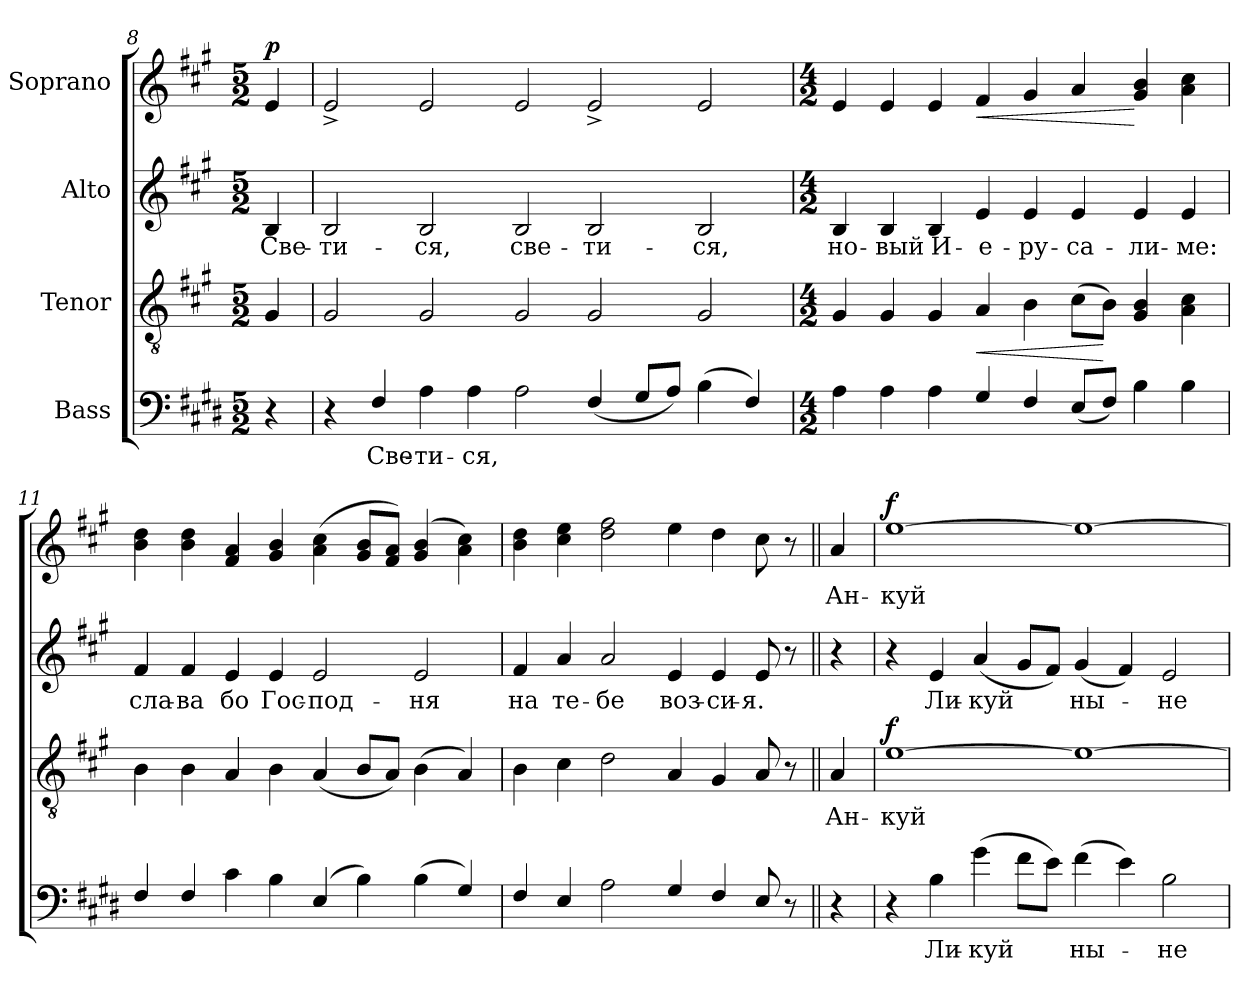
**kern	**text	**kern	**text	**dynam	**kern	**text	**kern	**text	**dynam
*part4	*part4	*part3	*part3	*part3	*part2	*part2	*part1	*part1	*part1
*staff4	*staff4	*staff3	*staff3	*staff3	*staff2	*staff2	*staff1	*staff1	*staff1
*I"Bass	*	*I"Tenor	*	*	*I"Alto	*	*I"Soprano	*	*
!!LO:LB:g=z
*clefF4	*	*clefGv2	*	*	*clefG2	*	*clefG2	*	*
*ITrd4c7	*	*	*	*	*	*	*	*	*
*k[f#c#g#]	*	*k[f#c#g#]	*	*	*k[f#c#g#]	*	*k[f#c#g#]	*	*
*M5/2	*	*M5/2	*	*	*M5/2	*	*M5/2	*	*
=8	=8	=8	=8	=8	=8	=8	=8	=8	=8
!	!	!	!	!	!	!LO:LY:b	!	!	!LO:DY:b
4r	.	4G#/	.	.	4B/	Све-	4e/	.	p
=9	=9	=9	=9	=9	=9	=9	=9	=9	=9
!	!	!	!	!	!	!LO:LY:b	!	!	!
4r	.	2G#/	.	.	2B/	-ти-	2e^/	.	.
!	!LO:LY:b	!	!	!	!	!	!	!	!
4BB/	Све-	.	.	.	.	.	.	.	.
!	!LO:LY:b	!	!	!	!	!LO:LY:b	!	!	!
4D\	-ти-	2G#/	.	.	2B/	-ся,	2e/	.	.
!	!LO:LY:b	!	!	!	!	!	!	!	!
4D\	-ся,	.	.	.	.	.	.	.	.
!	!	!	!	!	!	!LO:LY:b	!	!	!
2D\	.	2G#/	.	.	2B/	све-	2e/	.	.
!	!	!	!	!	!	!LO:LY:b	!	!	!
(<4BB/	.	2G#/	.	.	2B/	-ти-	2e^/	.	.
8C#/L	.	.	.	.	.	.	.	.	.
8D/J)	.	.	.	.	.	.	.	.	.
!	!	!	!	!	!	!LO:LY:b	!	!	!
(>4E\	.	2G#/	.	.	2B/	-ся,	2e/	.	.
4BB/)	.	.	.	.	.	.	.	.	.
=10	=10	=10	=10	=10	=10	=10	=10	=10	=10
*M4/2	*	*M4/2	*	*	*M4/2	*	*M4/2	*	*
!	!	!	!	!	!	!LO:LY:b	!	!	!
4D\	.	4G#/	.	.	4B/	но-	4e/	.	.
!	!	!	!	!	!	!LO:LY:b	!	!	!
4D\	.	4G#/	.	.	4B/	-вый	4e/	.	.
!	!	!	!	!	!	!LO:LY:b	!	!	!
4D\	.	4G#/	.	.	4B/	И-	4e/	.	.
!	!	!	!	!LO:HP:b	!	!LO:LY:b	!	!	!LO:HP:b
4C#/	.	4A/	.	<	4e/	-е-	4f#/	.	<
!	!	!	!	!	!	!LO:LY:b	!	!	!
4BB/	.	4B\	.	.	4e/	-ру-	4g#/	.	.
!	!	!	!	!	!	!LO:LY:b	!	!	!
(<8AA/L	.	(>8c#\L	.	.	4e/	-са-	4a/	.	.
8BB/J)	.	8B\J)	.	[	.	.	.	.	.
!	!	!	!	!	!	!LO:LY:b	!	!	!
4E\	.	4G#/ 4B/	.	.	4e/	-ли-	4g#/ 4b/	.	[
!	!	!	!	!	!	!LO:LY:b	!	!	!
4E\	.	4A\ 4c#\	.	.	4e/	-ме:	4a\ 4cc#\	.	.
!!LO:LB:g=z
=11	=11	=11	=11	=11	=11	=11	=11	=11	=11
!	!	!	!	!	!	!LO:LY:b	!	!	!
4BB/	.	4B\	.	.	4f#/	сла-	4b\ 4dd\	.	.
!	!	!	!	!	!	!LO:LY:b	!	!	!
4BB/	.	4B\	.	.	4f#/	-ва	4b\ 4dd\	.	.
!	!	!	!	!	!	!LO:LY:b	!	!	!
4F#\	.	4A/	.	.	4e/	бо	4f#/ 4a/	.	.
!	!	!	!	!	!	!LO:LY:b	!	!	!
4E\	.	4B\	.	.	4e/	Гос-	4g#/ 4b/	.	.
!	!	!	!	!	!	!LO:LY:b	!	!	!
(>4AA/	.	(<4A/	.	.	2e/	-под-	(>4a\ 4cc#\	.	.
4E\)	.	8B/L	.	.	.	.	8g#/ 8b/L	.	.
.	.	8A/J)	.	.	.	.	8f#/ 8a/J)	.	.
!	!	!	!	!	!	!LO:LY:b	!	!	!
(>4E\	.	(>4B\	.	.	2e/	-ня	(>4g#/ 4b/	.	.
4C#/)	.	4A/)	.	.	.	.	4a\ 4cc#\)	.	.
=12	=12	=12	=12	=12	=12	=12	=12	=12	=12
!	!	!	!	!	!	!LO:LY:b	!	!	!
4BB/	.	4B\	.	.	4f#/	на	4b\ 4dd\	.	.
!	!	!	!	!	!	!LO:LY:b	!	!	!
4AA/	.	4c#\	.	.	4a/	те-	4cc#\ 4ee\	.	.
!	!	!	!	!	!	!LO:LY:b	!	!	!
2D\	.	2d\	.	.	2a/	-бе	2dd\ 2ff#\	.	.
!	!	!	!	!	!	!LO:LY:b	!	!	!
4C#/	.	4A/	.	.	4e/	воз-	4ee\	.	.
!	!	!	!	!	!	!LO:LY:b	!	!	!
4BB/	.	4G#/	.	.	4e/	-си-	4dd\	.	.
!	!	!	!	!	!	!LO:LY:b	!	!	!
8AA/	.	8A/	.	.	8e/	-я.	8cc#\	.	.
8r	.	8r	.	.	8r	.	8r	.	.
=13||	=13||	=13||	=13||	=13||	=13||	=13||	=13||	=13||	=13||
!	!	!	!LO:LY:b	!	!	!	!	!LO:LY:b	!
4r	.	4A/	Ан-	.	4r	.	4a/	Ан-	.
!!LO:PB:g=z
=14	=14	=14	=14	=14	=14	=14	=14	=14	=14
!	!	!	!LO:LY:b	!LO:DY:a	!	!	!	!LO:LY:b	!LO:DY:a
4r	.	[1e	куй	f	4r	.	[1ee	куй	f
!	!LO:LY:b	!	!	!	!	!LO:LY:b	!	!	!
4E\	Ли-	.	.	.	4e/	Ли-	.	.	.
!	!LO:LY:b	!	!	!	!	!LO:LY:b	!	!	!
(>4c#\	-куй	.	.	.	(<4a/	-куй	.	.	.
8B\L	.	.	.	.	8g#/L	.	.	.	.
8A\J)	.	.	.	.	8f#/J)	.	.	.	.
!	!LO:LY:b	!	!	!	!	!LO:LY:b	!	!	!
(>4B\	ны-	1e_	.	.	(<4g#/	ны-	1ee_	.	.
4A\)	.	.	.	.	4f#/)	.	.	.	.
!	!LO:LY:b	!	!	!	!	!LO:LY:b	!	!	!
2E\	-не	.	.	.	2e/	-не	.	.	.
=	=	=	=	=	=	=	=	=	=
*-	*-	*-	*-	*-	*-	*-	*-	*-	*-
